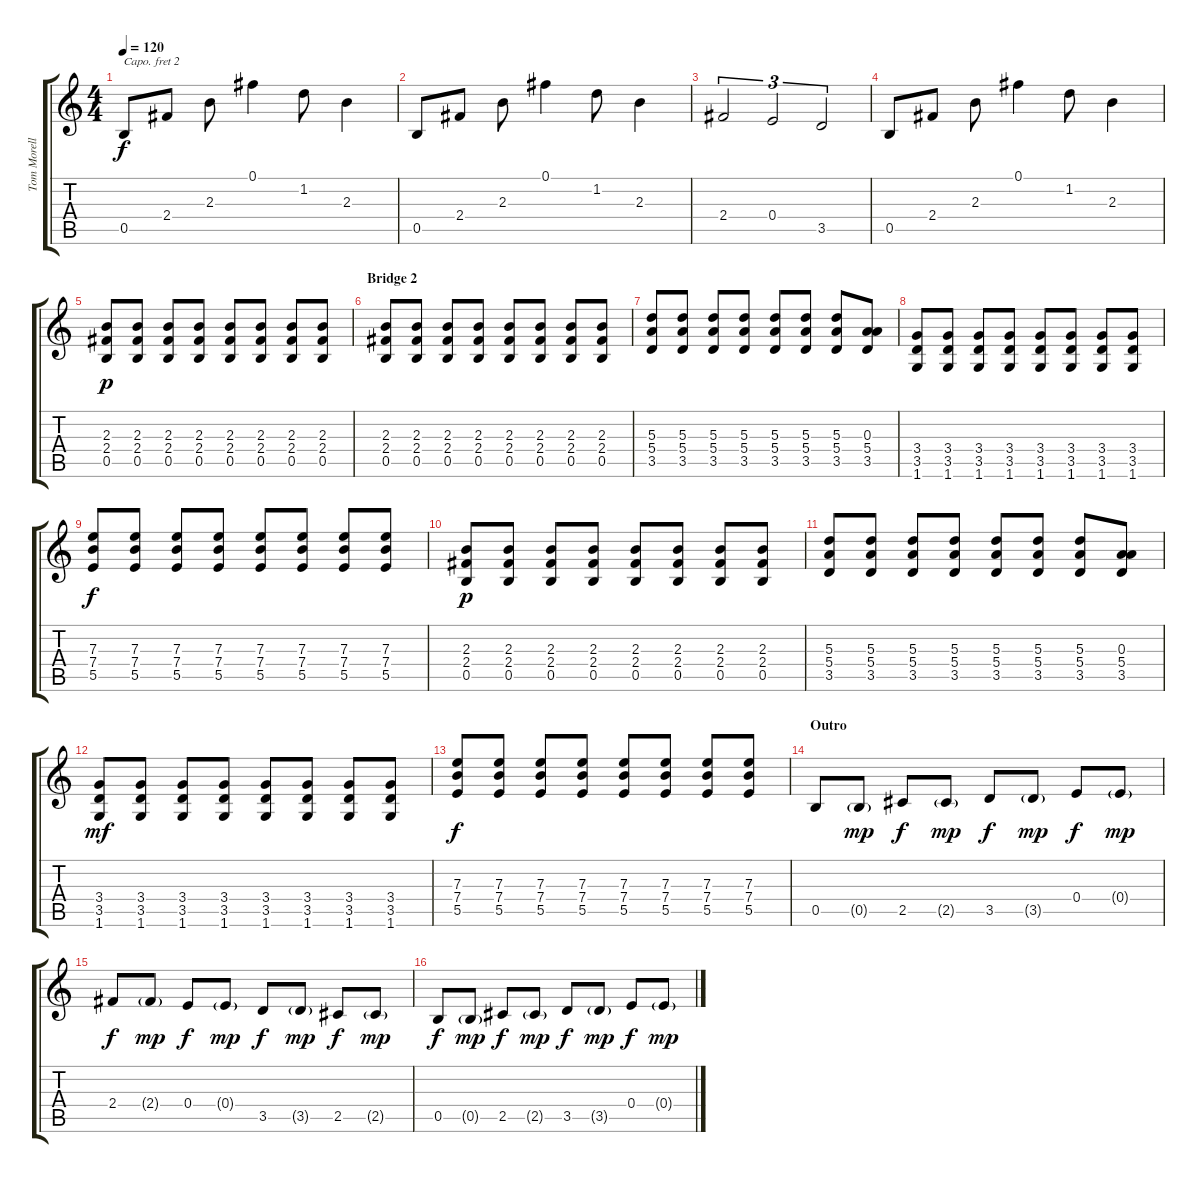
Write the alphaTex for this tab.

\track ("Tom Morello" "Tom Morell") {instrument electricguitarjazz}
\staff {score tabs}
\capo 2
\tuning (E4 B3 G3 D3 A2 E2) {hide}
\ts (4 4)
\tempo 120
\clef g2
\ks c
0.5.8{dy f} 2.4.8 2.3.8 0.1.4 1.2.8 2.3.4 |
0.5.8 2.4.8 2.3.8 0.1.4 1.2.8 2.3.4 |
2.4.2{tu (3 2)} 0.4.2{tu (3 2)} 3.5.2{tu (3 2)} |
0.5.8 2.4.8 2.3.8 0.1.4 1.2.8 2.3.4 |
(2.3 2.4 0.5).8{dy p instrument electricguitarmuted} (2.3 2.4 0.5).8 (2.3 2.4 0.5).8 (2.3 2.4 0.5).8 (2.3 2.4 0.5).8 (2.3 2.4 0.5).8 (2.3 2.4 0.5).8 (2.3 2.4 0.5).8 |
\section ("" "Bridge 2")
(2.3 2.4 0.5).8 (2.3 2.4 0.5).8 (2.3 2.4 0.5).8 (2.3 2.4 0.5).8 (2.3 2.4 0.5).8 (2.3 2.4 0.5).8 (2.3 2.4 0.5).8 (2.3 2.4 0.5).8 |
(5.3 5.4 3.5).8 (5.3 5.4 3.5).8 (5.3 5.4 3.5).8 (5.3 5.4 3.5).8 (5.3 5.4 3.5).8 (5.3 5.4 3.5).8 (5.3 5.4 3.5).8 (0.3 5.4 3.5).8 |
(3.4 3.5 1.6).8 (3.4 3.5 1.6).8 (3.4 3.5 1.6).8 (3.4 3.5 1.6).8 (3.4 3.5 1.6).8 (3.4 3.5 1.6).8 (3.4 3.5 1.6).8 (3.4 3.5 1.6).8 |
(7.3 7.4 5.5).8{dy f} (7.3 7.4 5.5).8 (7.3 7.4 5.5).8 (7.3 7.4 5.5).8 (7.3 7.4 5.5).8 (7.3 7.4 5.5).8 (7.3 7.4 5.5).8 (7.3 7.4 5.5).8 |
(2.3 2.4 0.5).8{dy p} (2.3 2.4 0.5).8 (2.3 2.4 0.5).8 (2.3 2.4 0.5).8 (2.3 2.4 0.5).8 (2.3 2.4 0.5).8 (2.3 2.4 0.5).8 (2.3 2.4 0.5).8 |
(5.3 5.4 3.5).8 (5.3 5.4 3.5).8 (5.3 5.4 3.5).8 (5.3 5.4 3.5).8 (5.3 5.4 3.5).8 (5.3 5.4 3.5).8 (5.3 5.4 3.5).8 (0.3 5.4 3.5).8 |
(3.4 3.5 1.6).8{dy mf} (3.4 3.5 1.6).8 (3.4 3.5 1.6).8 (3.4 3.5 1.6).8 (3.4 3.5 1.6).8 (3.4 3.5 1.6).8 (3.4 3.5 1.6).8 (3.4 3.5 1.6).8 |
(7.3 7.4 5.5).8{dy f} (7.3 7.4 5.5).8 (7.3 7.4 5.5).8 (7.3 7.4 5.5).8 (7.3 7.4 5.5).8 (7.3 7.4 5.5).8 (7.3 7.4 5.5).8 (7.3 7.4 5.5).8 |
\section ("" "Outro")
0.5.8{volume 16 instrument distortionguitar} 0.5{g}.8{dy mp} 2.5.8{dy f} 2.5{g}.8{dy mp} 3.5.8{dy f} 3.5{g}.8{dy mp} 0.4.8{dy f} 0.4{g}.8{dy mp} |
2.4.8{dy f} 2.4{g}.8{dy mp} 0.4.8{dy f} 0.4{g}.8{dy mp} 3.5.8{dy f} 3.5{g}.8{dy mp} 2.5.8{dy f} 2.5{g}.8{dy mp} |
0.5.8{dy f} 0.5{g}.8{dy mp} 2.5.8{dy f} 2.5{g}.8{dy mp} 3.5.8{dy f} 3.5{g}.8{dy mp} 0.4.8{dy f} 0.4{g}.8{dy mp}
